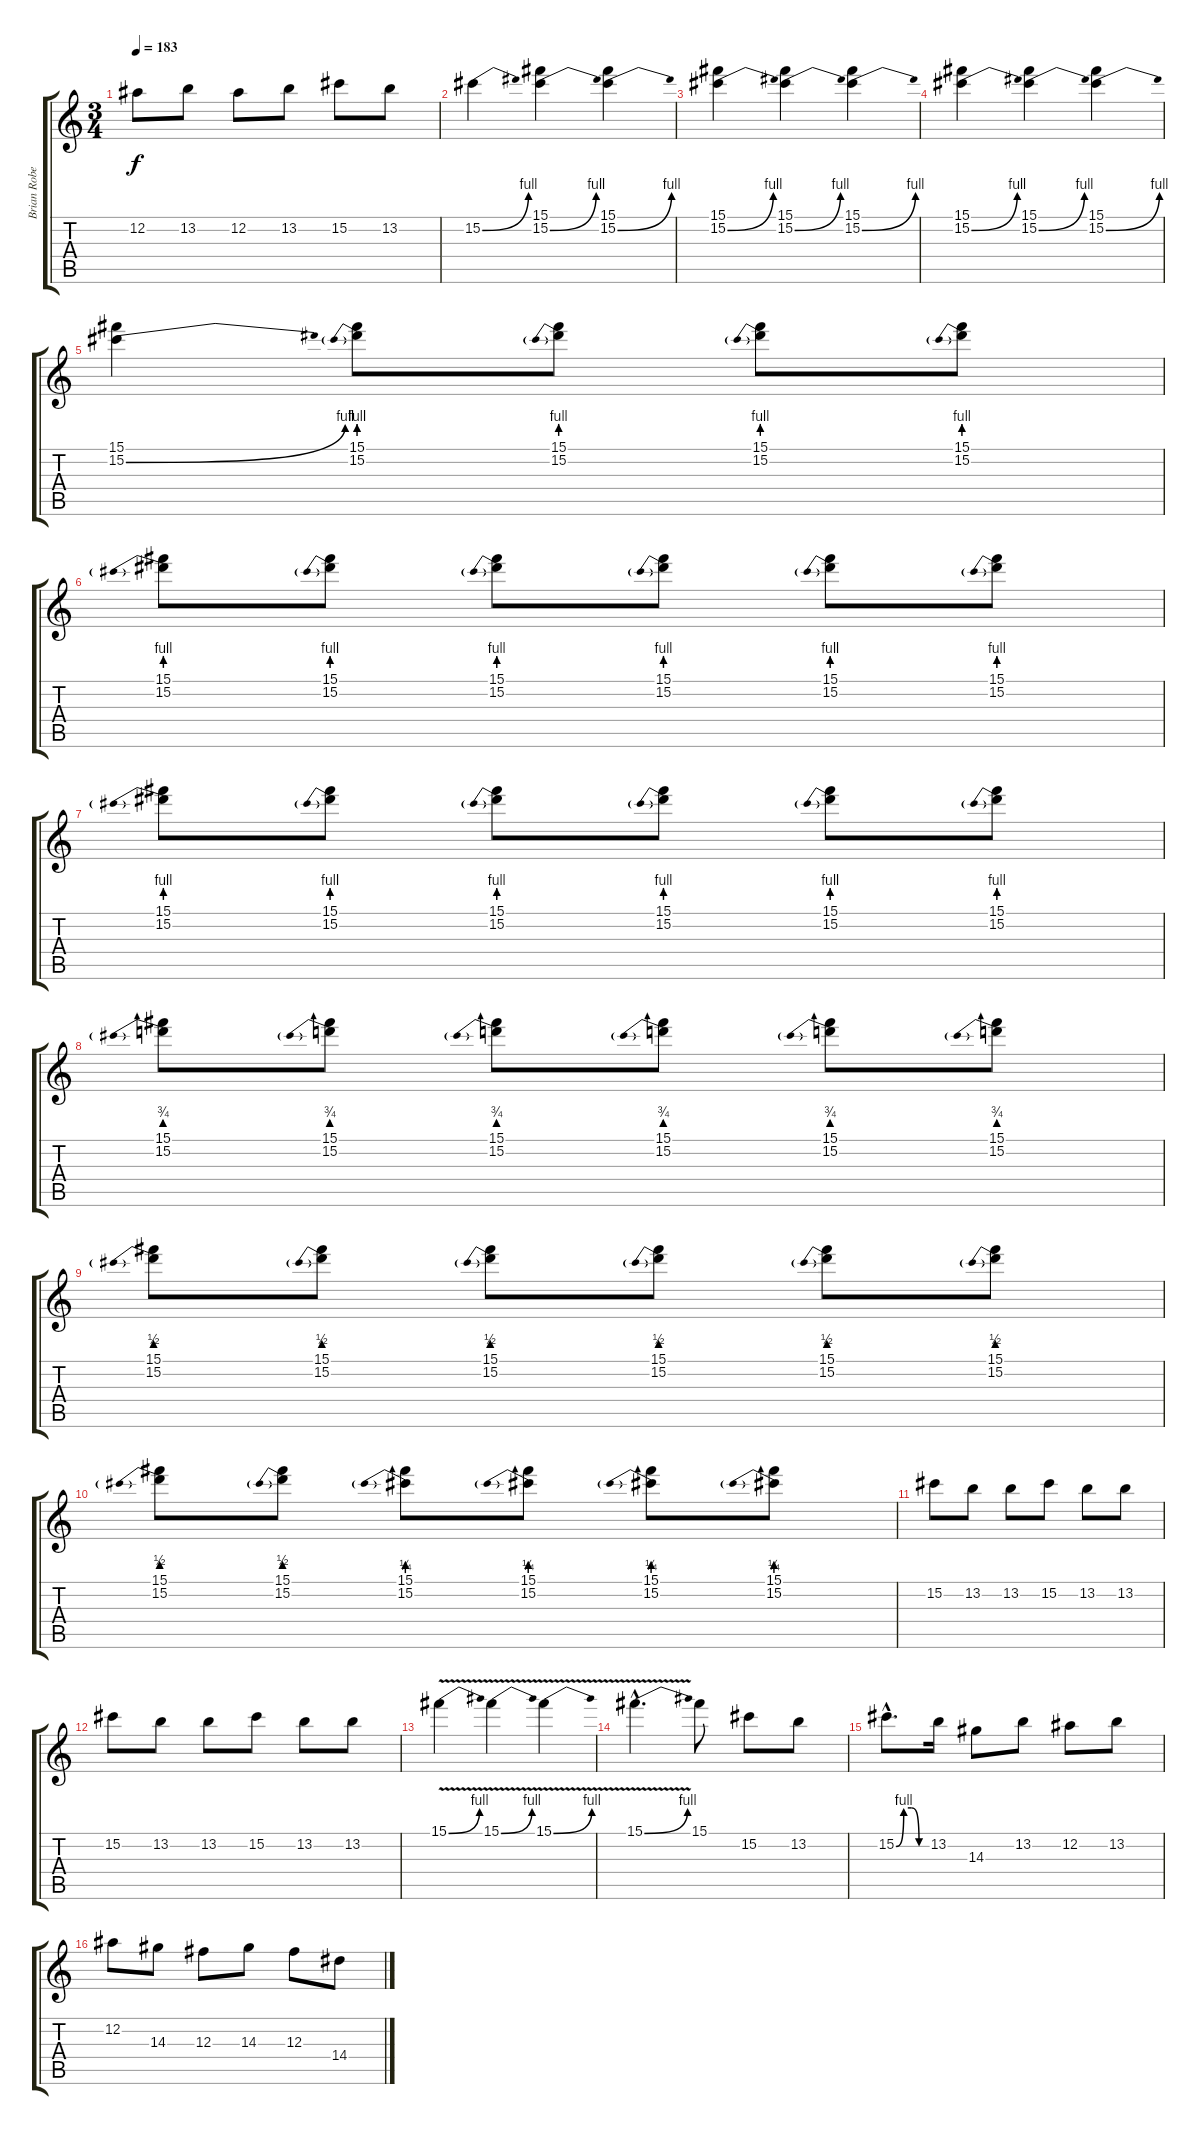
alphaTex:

\track ("Brian Robertson" "Brian Robe") {instrument overdrivenguitar}
\staff {score tabs}
\tuning (Eb4 Bb3 Gb3 Db3 Ab2 Eb2) {hide}
\ts (3 4)
\tempo 183
\clef g2
\ks c
12.2.8{dy f} 13.2.8 12.2.8 13.2.8 15.2.8 13.2.8 |
15.2{be (bend 0 0 60 4)}.4 (15.1 15.2{be (bend 0 0 60 4)}).4 (15.1 15.2{be (bend 0 0 60 4)}).4 |
(15.1 15.2{be (bend 0 0 60 4)}).4 (15.1 15.2{be (bend 0 0 60 4)}).4 (15.1 15.2{be (bend 0 0 60 4)}).4 |
(15.1 15.2{be (bend 0 0 60 4)}).4 (15.1 15.2{be (bend 0 0 60 4)}).4 (15.1 15.2{be (bend 0 0 60 4)}).4 |
(15.1 15.2{be (bend 0 0 60 4)}).4 (15.1 15.2{be (prebend 0 4 60 4)}).8 (15.1 15.2{be (prebend 0 4 60 4)}).8 (15.1 15.2{be (prebend 0 4 60 4)}).8 (15.1 15.2{be (prebend 0 4 60 4)}).8 |
(15.1 15.2{be (prebend 0 4 60 4)}).8 (15.1 15.2{be (prebend 0 4 60 4)}).8 (15.1 15.2{be (prebend 0 4 60 4)}).8 (15.1 15.2{be (prebend 0 4 60 4)}).8 (15.1 15.2{be (prebend 0 4 60 4)}).8 (15.1 15.2{be (prebend 0 4 60 4)}).8 |
(15.1 15.2{be (prebend 0 4 60 4)}).8 (15.1 15.2{be (prebend 0 4 60 4)}).8 (15.1 15.2{be (prebend 0 4 60 4)}).8 (15.1 15.2{be (prebend 0 4 60 4)}).8 (15.1 15.2{be (prebend 0 4 60 4)}).8 (15.1 15.2{be (prebend 0 4 60 4)}).8 |
(15.1 15.2{be (prebend 0 3 60 3)}).8 (15.1 15.2{be (prebend 0 3 60 3)}).8 (15.1 15.2{be (prebend 0 3 60 3)}).8 (15.1 15.2{be (prebend 0 3 60 3)}).8 (15.1 15.2{be (prebend 0 3 60 3)}).8 (15.1 15.2{be (prebend 0 3 60 3)}).8 |
(15.1 15.2{be (prebend 0 2 60 2)}).8 (15.1 15.2{be (prebend 0 2 60 2)}).8 (15.1 15.2{be (prebend 0 2 60 2)}).8 (15.1 15.2{be (prebend 0 2 60 2)}).8 (15.1 15.2{be (prebend 0 2 60 2)}).8 (15.1 15.2{be (prebend 0 2 60 2)}).8 |
(15.1 15.2{be (prebend 0 2 60 2)}).8 (15.1 15.2{be (prebend 0 2 60 2)}).8 (15.1 15.2{be (prebend 0 1 60 1)}).8 (15.1 15.2{be (prebend 0 1 60 1)}).8 (15.1 15.2{be (prebend 0 1 60 1)}).8 (15.1 15.2{be (prebend 0 1 60 1)}).8 |
15.2.8 13.2.8 13.2.8 15.2.8 13.2.8 13.2.8 |
15.2.8 13.2.8 13.2.8 15.2.8 13.2.8 13.2.8 |
15.1{be (bend 0 0 60 4) v}.4 15.1{be (bend 0 0 60 4) v}.4 15.1{be (bend 0 0 60 4) v}.4 |
15.1{be (bend 0 0 60 4) v hac}.4{d} 15.1.8 15.2.8 13.2.8 |
15.2{be (custom 0 0 15 4 30 4 45 0 60 0) hac}.8{d} 13.2.16 14.3.8 13.2.8 12.2.8 13.2.8 |
12.2.8 14.3.8 12.3.8 14.3.8 12.3.8 14.4.8
